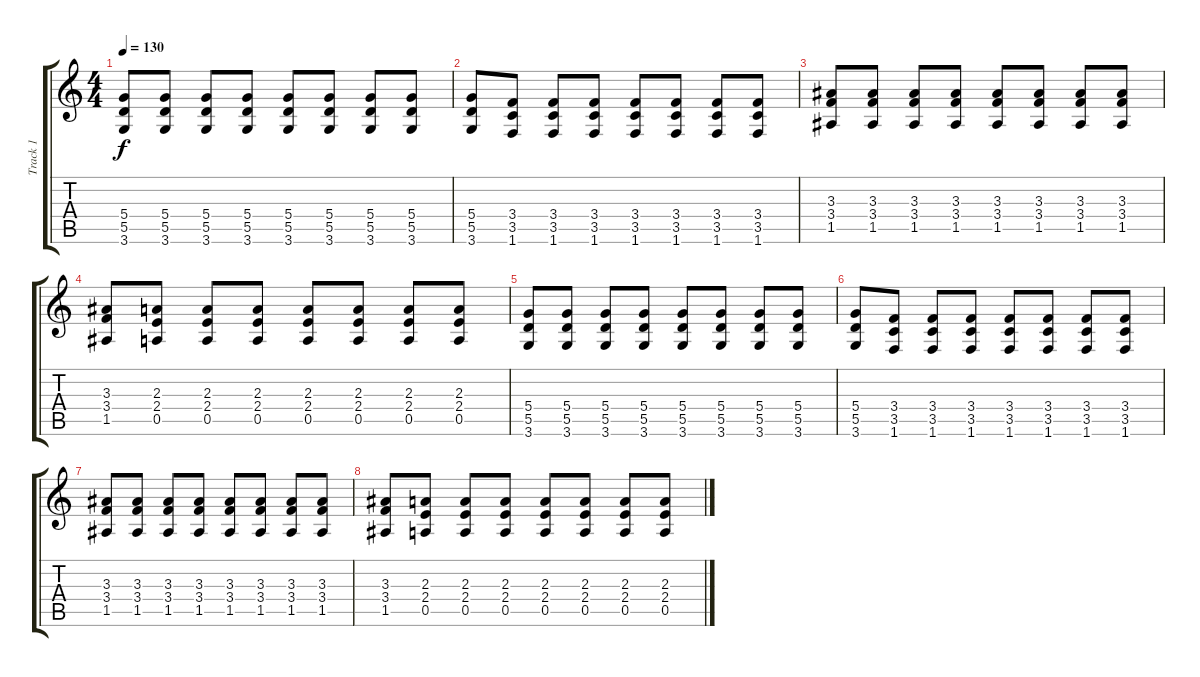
\track ("Track 1" "Track 1") {instrument electricguitarclean}
\staff {score tabs}
\tuning (E4 B3 G3 D3 A2 E2) {hide}
\ts (4 4)
\tempo 130
\clef g2
\ks c
(5.4 5.5 3.6).8{dy f instrument distortionguitar} (5.4 5.5 3.6).8 (5.4 5.5 3.6).8 (5.4 5.5 3.6).8 (5.4 5.5 3.6).8 (5.4 5.5 3.6).8 (5.4 5.5 3.6).8 (5.4 5.5 3.6).8 |
(5.4 5.5 3.6).8 (3.4 3.5 1.6).8 (3.4 3.5 1.6).8 (3.4 3.5 1.6).8 (3.4 3.5 1.6).8 (3.4 3.5 1.6).8 (3.4 3.5 1.6).8 (3.4 3.5 1.6).8 |
(3.3 3.4 1.5).8 (3.3 3.4 1.5).8 (3.3 3.4 1.5).8 (3.3 3.4 1.5).8 (3.3 3.4 1.5).8 (3.3 3.4 1.5).8 (3.3 3.4 1.5).8 (3.3 3.4 1.5).8 |
(3.3 3.4 1.5).8 (2.3 2.4 0.5).8 (2.3 2.4 0.5).8 (2.3 2.4 0.5).8 (2.3 2.4 0.5).8 (2.3 2.4 0.5).8 (2.3 2.4 0.5).8 (2.3 2.4 0.5).8 |
(5.4 5.5 3.6).8{instrument distortionguitar} (5.4 5.5 3.6).8 (5.4 5.5 3.6).8 (5.4 5.5 3.6).8 (5.4 5.5 3.6).8 (5.4 5.5 3.6).8 (5.4 5.5 3.6).8 (5.4 5.5 3.6).8 |
(5.4 5.5 3.6).8 (3.4 3.5 1.6).8 (3.4 3.5 1.6).8 (3.4 3.5 1.6).8 (3.4 3.5 1.6).8 (3.4 3.5 1.6).8 (3.4 3.5 1.6).8 (3.4 3.5 1.6).8 |
(3.3 3.4 1.5).8 (3.3 3.4 1.5).8 (3.3 3.4 1.5).8 (3.3 3.4 1.5).8 (3.3 3.4 1.5).8 (3.3 3.4 1.5).8 (3.3 3.4 1.5).8 (3.3 3.4 1.5).8 |
(3.3 3.4 1.5).8 (2.3 2.4 0.5).8 (2.3 2.4 0.5).8 (2.3 2.4 0.5).8 (2.3 2.4 0.5).8 (2.3 2.4 0.5).8 (2.3 2.4 0.5).8 (2.3 2.4 0.5).8
